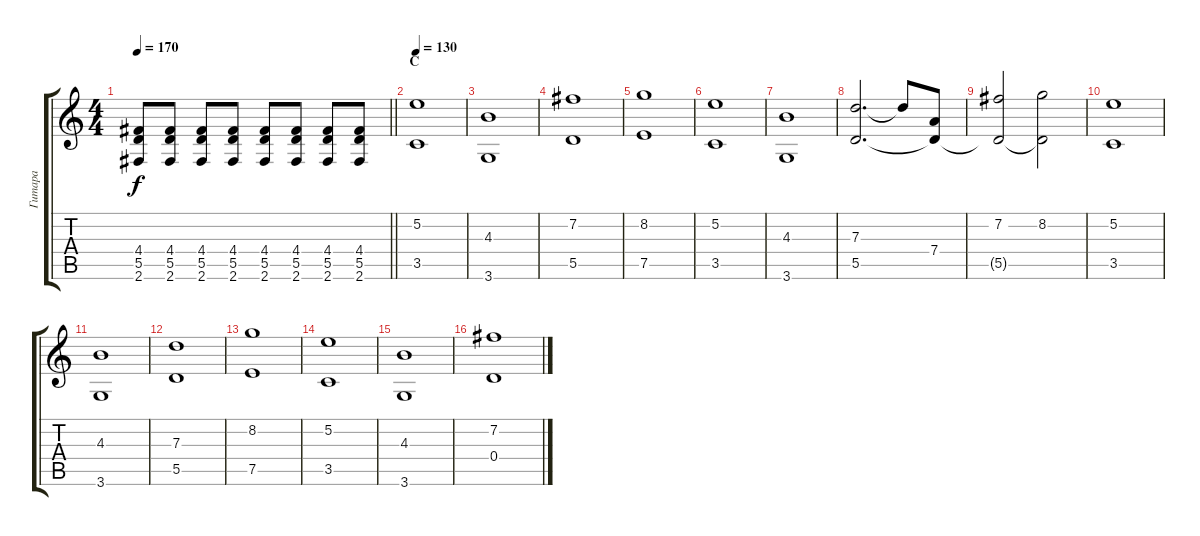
\track ("Гитара" "Гитара") {instrument acousticguitarsteel}
\staff {score tabs}
\tuning (E4 B3 G3 D3 A2 E2) {hide}
\ts (4 4)
\tempo 170
\clef g2
\barLineRight lightlight
\ks c
(4.4 5.5 2.6).8{dy f} (4.4 5.5 2.6).8 (4.4 5.5 2.6).8 (4.4 5.5 2.6).8 (4.4 5.5 2.6).8 (4.4 5.5 2.6).8 (4.4 5.5 2.6).8 (4.4 5.5 2.6).8 |
\section ("" "C")
\tempo 130
(5.2 3.5).1{instrument electricguitarjazz} |
(4.3 3.6).1 |
(7.2 5.5).1 |
(8.2 7.5).1 |
(5.2 3.5).1 |
(4.3 3.6).1 |
(7.3 5.5).2{d} 7.3{t}.8 (7.4 5.5{t}).8 |
(7.2 5.5{t}).2 (8.2 5.5{t}).2 |
(5.2 3.5).1 |
(4.3 3.6).1 |
(7.3 5.5).1 |
(8.2 7.5).1 |
(5.2 3.5).1 |
(4.3 3.6).1 |
(7.2 0.4).1
